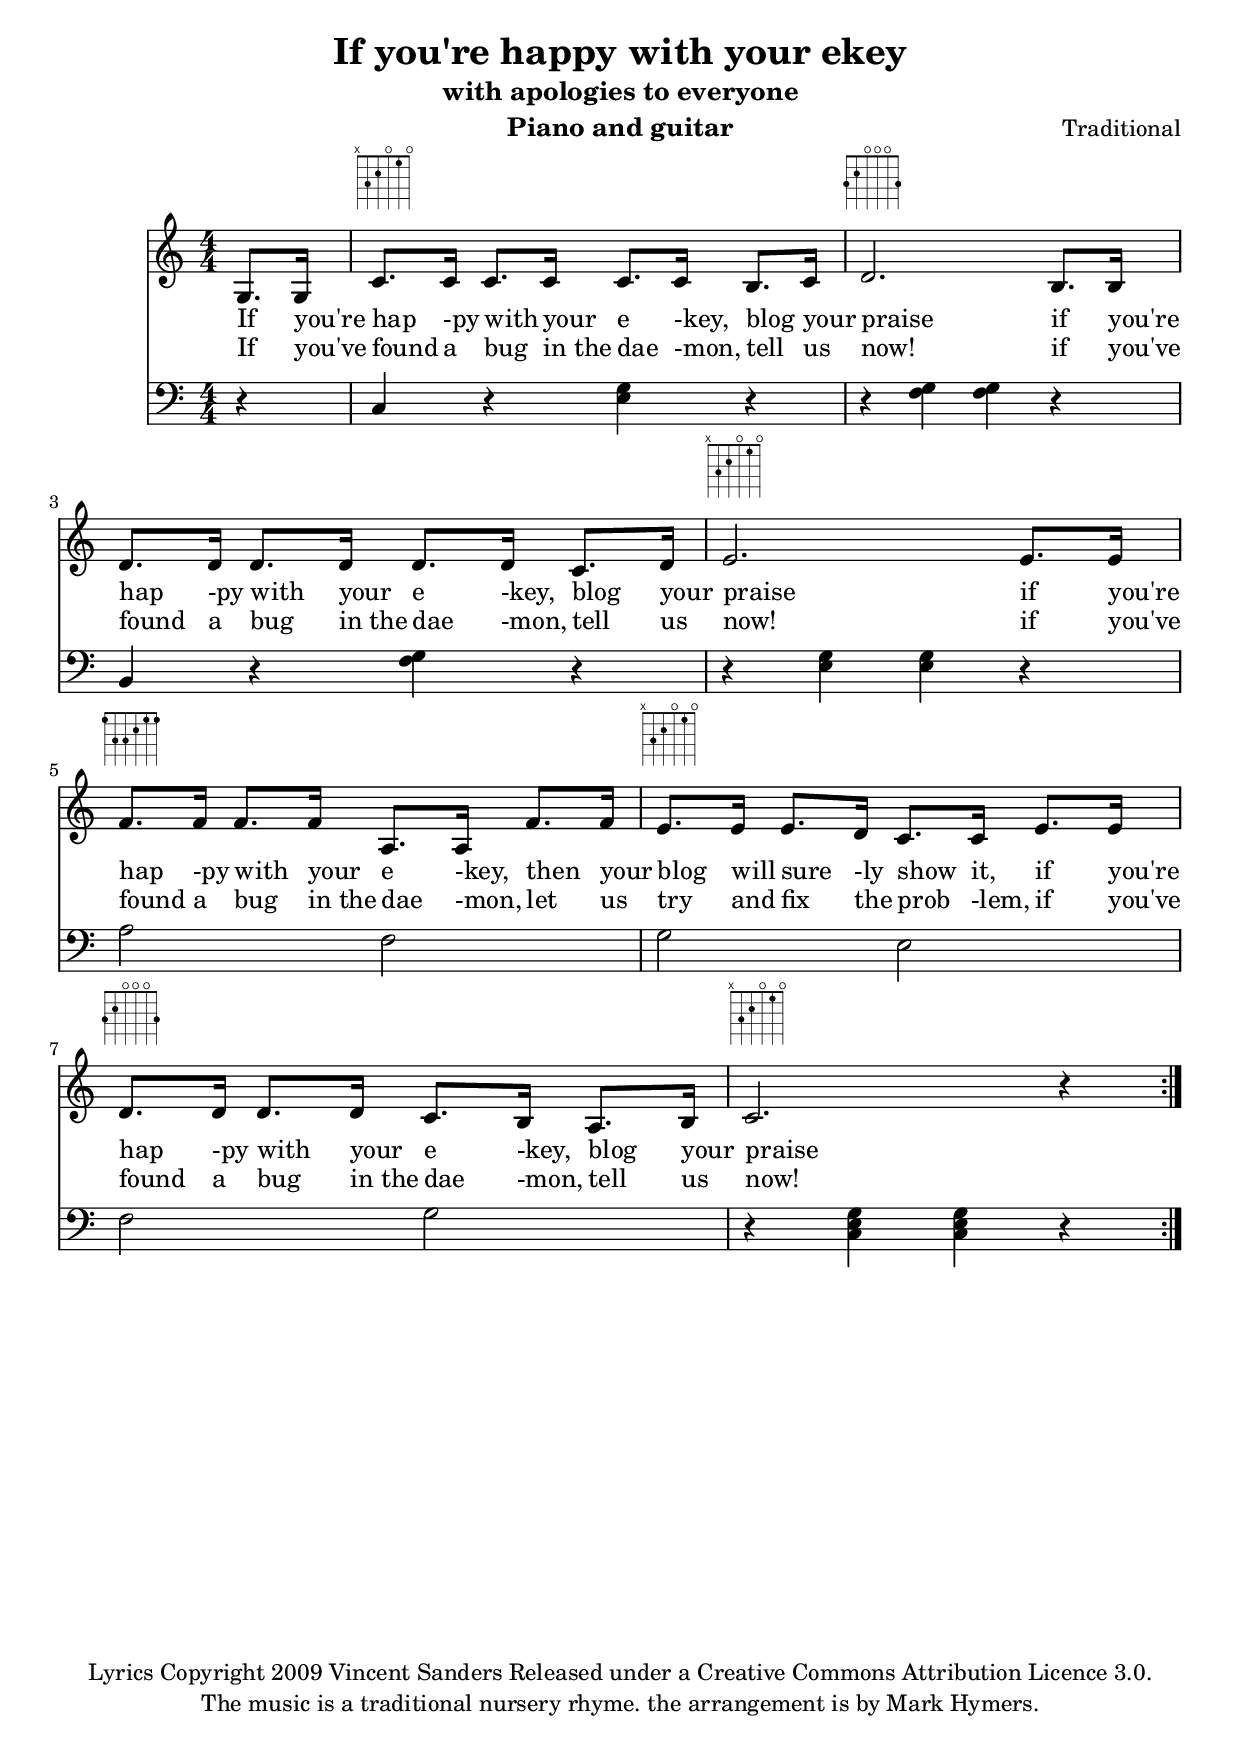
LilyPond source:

% This LilyPond file was generated by Rosegarden 1.7.2
\version "2.12.0"
% point and click debugging is disabled
#(ly:set-option 'point-and-click #f)
\header {
    composer = "Traditional"
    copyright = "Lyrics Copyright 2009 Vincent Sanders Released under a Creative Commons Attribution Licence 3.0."
    instrument = "Piano and guitar"
    subtitle = "with apologies to everyone"
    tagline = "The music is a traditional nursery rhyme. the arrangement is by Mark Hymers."
    title = "If you're happy with your ekey"
}
#(set-global-staff-size 20)
#(set-default-paper-size "a4")
global = { 
    \partial 64*16
    \time 4/4
    \skip 1*8  %% 1-8
}
globalTempo = {
    \override Score.MetronomeMark #'transparent = ##t
    \tempo 4 = 120  \skip 4 \skip 1*7 \skip 2 \skip 4 
}
\score {
<< % common
        % force offset of colliding notes in chords:
        \override Score.NoteColumn #'force-hshift = #1.0

        \context Staff = "track 1" << 
            \set Staff.instrumentName = \markup { \column { " " } }
            \set Score.skipBars = ##t
            \set Staff.printKeyCancellation = ##f
            \new Voice \global
            \new Voice \globalTempo

            \context Voice = "voice 1" {
                \override Voice.TextScript #'padding = #2.0
                \override MultiMeasureRest #'expand-limit = 1

                \repeat volta 2 {
%% 0
                    \once \override Staff.TimeSignature #'style = #'() \time 4/4
                    \clef "treble"
                    \key c \major
                    g 8. g 16 
                    % warning: bar too short, padding with rests
                    % 1/4 < 4/4
                     |
                     s4*0^\markup \fret-diagram #"6-x;5-3;4-2;3-o;2-1;1-o;" c' 8. c' 16 _\markup { \bold \italic "" } c' 8. c' 16 c' 8. c' 16 b 8. c' 16  |
                     s4*0^\markup \fret-diagram #"6-3;5-2;4-o;3-o;2-o;1-3;" d' 2. b 8. b 16  |
                    d' 8. d' 16 d' 8. d' 16 d' 8. d' 16 c' 8. d' 16  |
                     s4*0^\markup \fret-diagram #"6-x;5-3;4-2;3-o;2-1;1-o;" e' 2. e' 8. e' 16  |
%% 5
                     s4*0^\markup \fret-diagram #"6-1;5-3;4-3;3-2;2-1;1-1;" f' 8. f' 16 f' 8. f' 16 a 8. a 16 f' 8. f' 16  |
                     s4*0^\markup \fret-diagram #"6-x;5-3;4-2;3-o;2-1;1-o;" e' 8. e' 16 e' 8. d' 16 c' 8. c' 16 e' 8. e' 16  |
                     s4*0^\markup \fret-diagram #"6-3;5-2;4-o;3-o;2-o;1-3;" d' 8. d' 16 d' 8. d' 16 c' 8. b 16 a 8. b 16  |
                     s4*0^\markup \fret-diagram #"6-x;5-3;4-2;3-o;2-1;1-o;" c' 2. 
                    % warning: bar too short, padding with rests
                    % 3/4 < 4/4
                    r4  |
                 } % close repeat
            } % Voice
            \lyricsto "voice 1" \new Lyrics \lyricmode {
                \override LyricText #'self-alignment-X = #LEFT
                \set ignoreMelismata = ##t
                 "If" "you're" "hap" "-py" "with" "your" "e" "-key," "blog" "your" "praise" "if" "you're" "hap" "-py" "with" "your" "e" "-key," "blog" "your" "praise" "if" "you're" "hap" "-py" "with" "your" "e" "-key," "then" "your" "blog" "will" "sure" "-ly" "show" "it," "if" "you're" "hap" "-py" "with" "your" "e" "-key," "blog" "your" "praise" 
                \unset ignoreMelismata
            } % Lyrics 1
            \lyricsto "voice 1" \new Lyrics \lyricmode {
                \override LyricText #'self-alignment-X = #LEFT
                \set ignoreMelismata = ##t
                 "If" "you've" "found" "a" "bug" "in the" "dae" "-mon," "tell" "us" "now!" "if" "you've" "found" "a" "bug" "in the" "dae" "-mon," "tell" "us" "now!" "if" "you've" "found" "a" "bug" "in the" "dae" "-mon," "let" "us" "try" "and" "fix" "the" "prob" "-lem," "if" "you've" "found" "a" "bug" "in the" "dae" "-mon," "tell" "us" "now!" 
                \unset ignoreMelismata
            } % Lyrics 2
        >> % Staff ends

        \context Staff = "track 2" << 
            \set Staff.instrumentName = \markup { \column { " " } }
            \set Score.skipBars = ##t
            \set Staff.printKeyCancellation = ##f
            \new Voice \global
            \new Voice \globalTempo

            \context Voice = "voice 2" {
                \override Voice.TextScript #'padding = #2.0
                \override MultiMeasureRest #'expand-limit = 1

                \repeat volta 2 {
%% 0
                    \once \override Staff.TimeSignature #'style = #'() \time 4/4
                    \clef "bass"
                    \key c \major
                    r4 
                    % warning: bar too short, padding with rests
                    % 1/4 < 4/4
                     |
                    c 4 r < e g > r  |
                    r4 < f g > < f g > r  |
                    b, 4 r < f g > r  |
                    r4 < g e > < e g > r  |
%% 5
                    a 2 f  |
                    g 2 e  |
                    f 2 g  |
                    r4 < e g c > < e g c > 
                    % warning: bar too short, padding with rests
                    % 3/4 < 4/4
                    r4  |
                 } % close repeat
            } % Voice
        >> % Staff (final) ends

    >> % notes

    \layout {
        \context { \GrandStaff \accepts "Lyrics" }
    }
} % score
